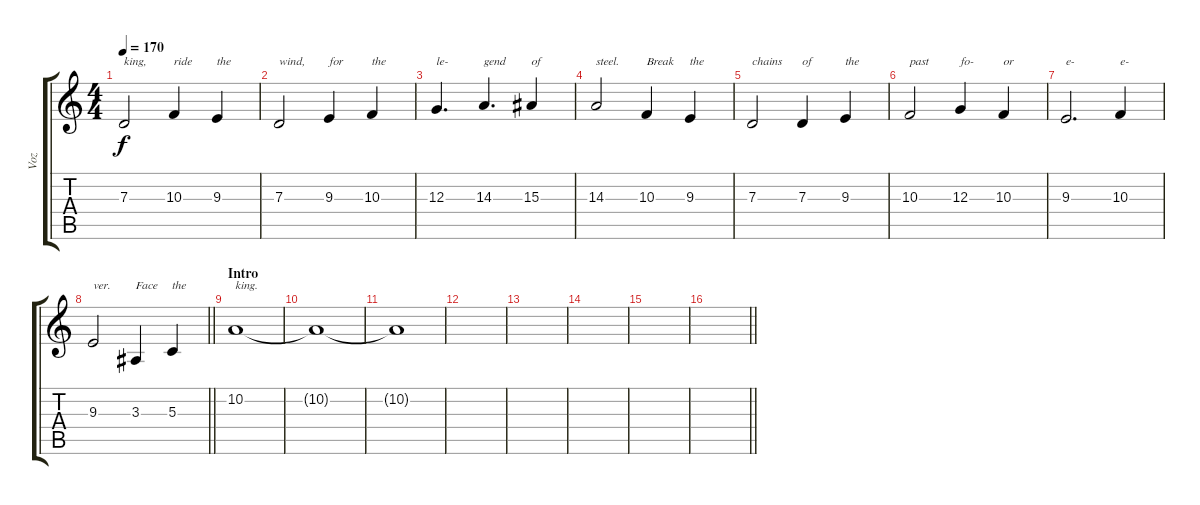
\track ("Voz" "Voz") {instrument tenorsax}
\staff {score tabs}
\tuning (E4 B3 G3 D3 A2 E2) {hide}
\ts (4 4)
\tempo 170
\clef g2
\ks c
7.3.2{txt "king," dy f} 10.3.4{txt "ride"} 9.3.4{txt "the"} |
7.3.2{txt "wind,"} 9.3.4{txt "for"} 10.3.4{txt "the"} |
12.3.4{d txt "le-"} 14.3.4{d txt "gend"} 15.3.4{txt "of"} |
14.3.2{txt "steel."} 10.3.4{txt "Break"} 9.3.4{txt "the"} |
7.3.2{txt "chains"} 7.3.4{txt "of"} 9.3.4{txt "the"} |
10.3.2{txt "past"} 12.3.4{txt "fo-"} 10.3.4{txt "or"} |
9.3.2{d txt "e-"} 10.3.4{txt "e-"} |
\barLineRight lightlight
9.3.2{txt "ver."} 3.3.4{txt "Face"} 5.3.4{txt "the"} |
\section ("" "Intro")
10.2.1{txt "king."} |
10.2{t}.1 |
10.2{t}.1 |
|
|
|
|
\barLineRight lightlight
